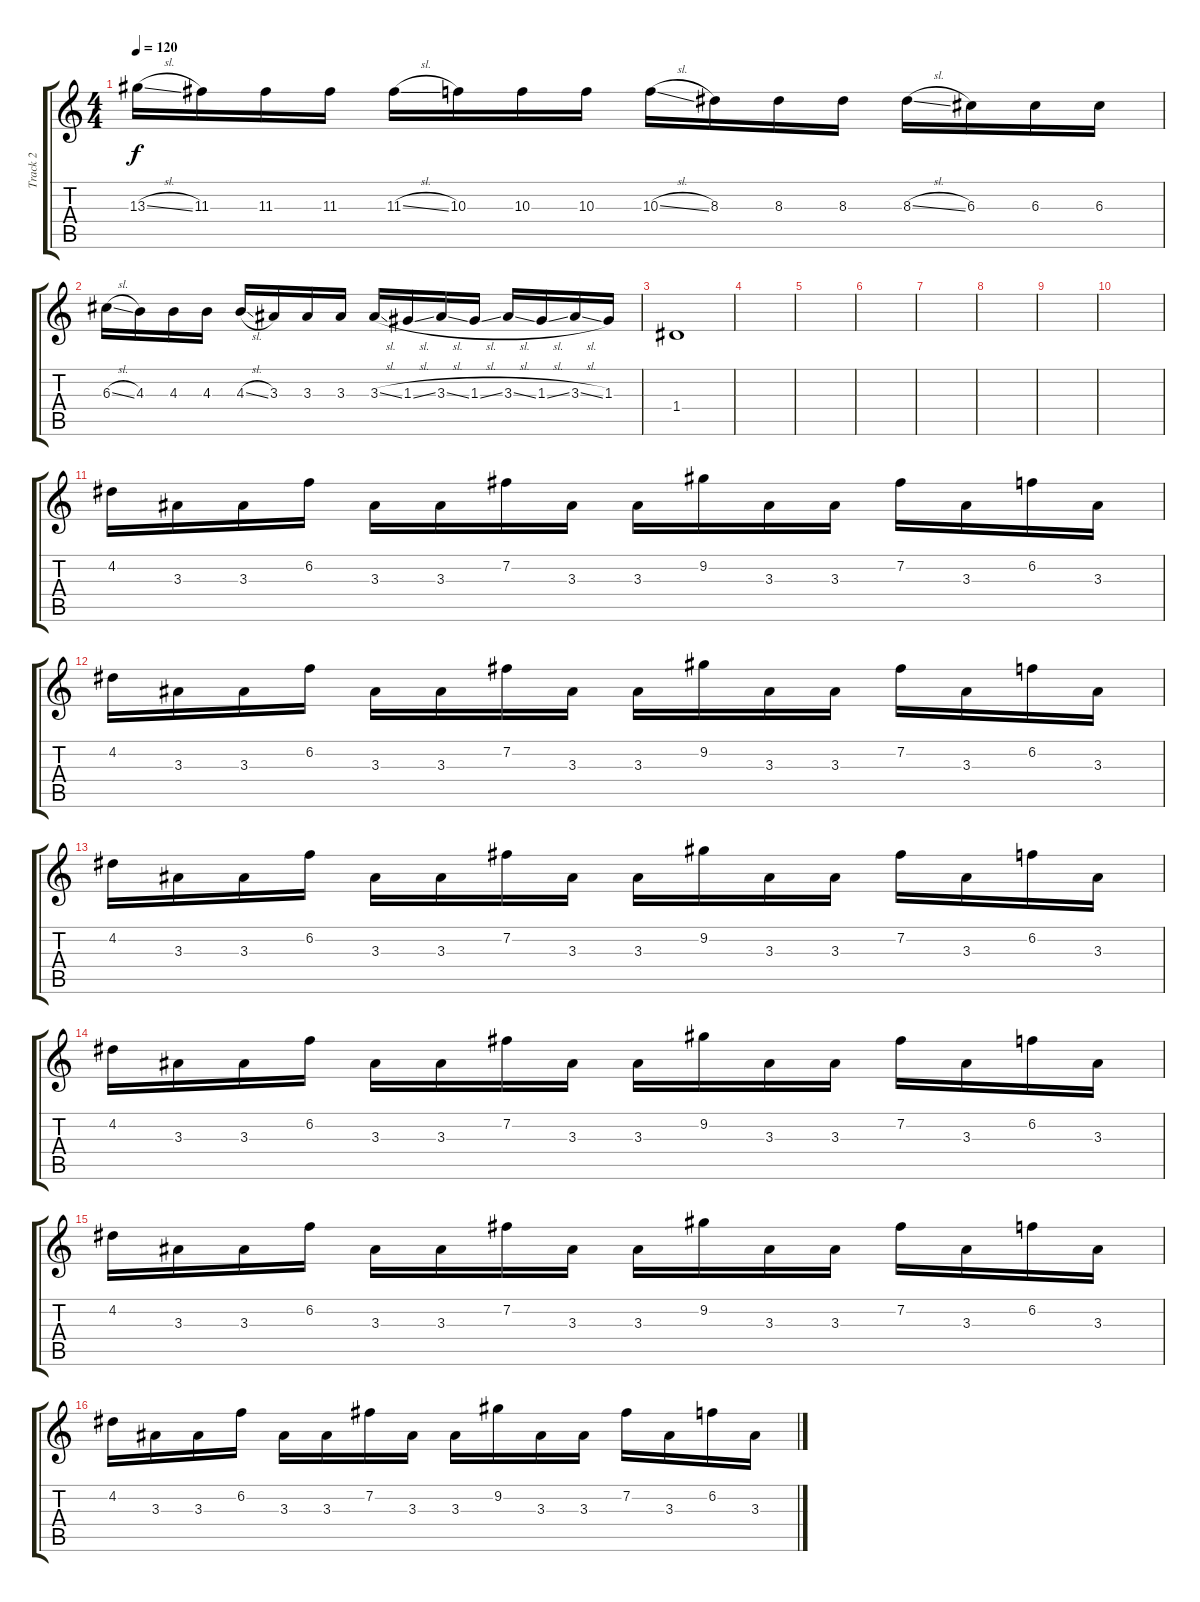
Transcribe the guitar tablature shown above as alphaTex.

\track ("Track 2" "Track 2") {instrument distortionguitar}
\staff {score tabs}
\tuning (E4 B3 G3 D3 A2 E2) {hide}
\ts (4 4)
\tempo 120
\clef g2
\ks c
13.3{sl}.16{dy f} 11.3.16 11.3.16 11.3.16 11.3{sl}.16 10.3.16 10.3.16 10.3.16 10.3{sl}.16 8.3.16 8.3.16 8.3.16 8.3{sl}.16 6.3.16 6.3.16 6.3.16 |
6.3{sl}.16 4.3.16 4.3.16 4.3.16 4.3{sl}.16 3.3.16 3.3.16 3.3.16 3.3{sl}.16 1.3{sl}.16 3.3{sl}.16 1.3{sl}.16 3.3{sl}.16 1.3{sl}.16 3.3{sl}.16 1.3.16 |
1.4.1 |
|
|
|
|
|
|
|
4.2.16 3.3.16 3.3.16 6.2.16 3.3.16 3.3.16 7.2.16 3.3.16 3.3.16 9.2.16 3.3.16 3.3.16 7.2.16 3.3.16 6.2.16 3.3.16 |
4.2.16 3.3.16 3.3.16 6.2.16 3.3.16 3.3.16 7.2.16 3.3.16 3.3.16 9.2.16 3.3.16 3.3.16 7.2.16 3.3.16 6.2.16 3.3.16 |
4.2.16 3.3.16 3.3.16 6.2.16 3.3.16 3.3.16 7.2.16 3.3.16 3.3.16 9.2.16 3.3.16 3.3.16 7.2.16 3.3.16 6.2.16 3.3.16 |
4.2.16 3.3.16 3.3.16 6.2.16 3.3.16 3.3.16 7.2.16 3.3.16 3.3.16 9.2.16 3.3.16 3.3.16 7.2.16 3.3.16 6.2.16 3.3.16 |
4.2.16 3.3.16 3.3.16 6.2.16 3.3.16 3.3.16 7.2.16 3.3.16 3.3.16 9.2.16 3.3.16 3.3.16 7.2.16 3.3.16 6.2.16 3.3.16 |
4.2.16 3.3.16 3.3.16 6.2.16 3.3.16 3.3.16 7.2.16 3.3.16 3.3.16 9.2.16 3.3.16 3.3.16 7.2.16 3.3.16 6.2.16 3.3.16
